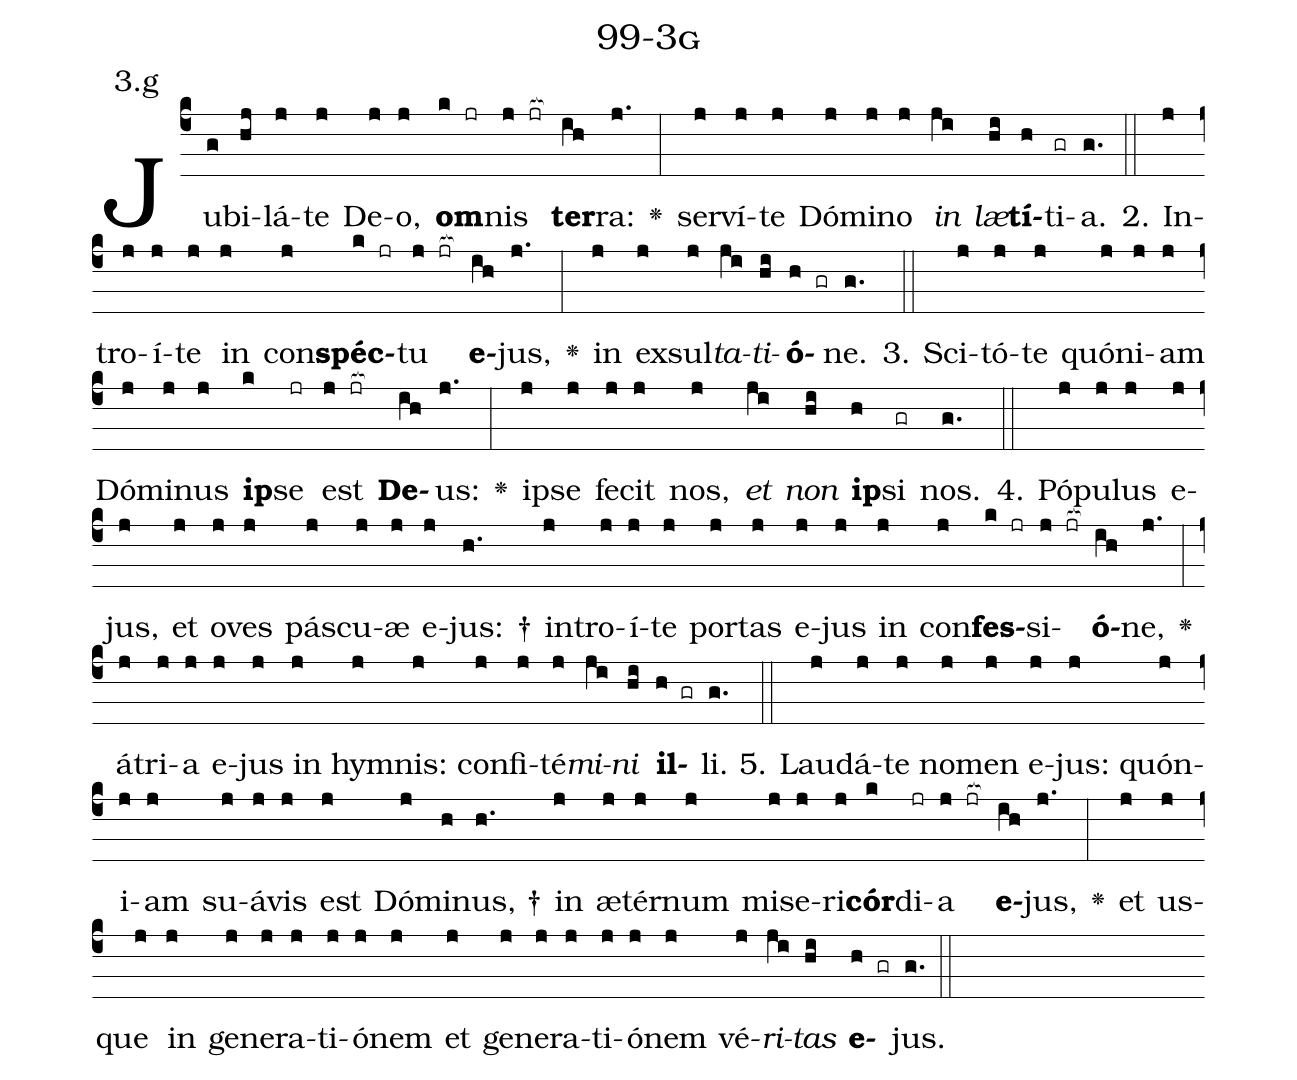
name: 99-3g;
annotation: 3.g;
%%
(c4)Ju(g)bi(hj)lá(j)te(j) De(j)o,(j) <b>om</b>(k jr)nis(j jr[ocb:1{]) <b>ter</b>(ih[ocb:0}])ra:(j.) <v>\greheightstar</v>(:) ser(j)ví(j)te(j) Dó(j)mi(j)no(j) <i>in</i>(ji) <i>læ</i>(hi)<b>tí</b>(h)ti(gr)a.(g.) (::)
2. In(j)tro(j)í(j)te(j) in(j) con(j)<b>spéc</b>(k jr)tu(j jr[ocb:1{]) <b>e</b>(ih[ocb:0}])jus,(j.) <v>\greheightstar</v>(:) in(j) ex(j)sul(j)<i>ta</i>(ji)<i>ti</i>(hi)<b>ó</b>(h gr)ne.(g.) (::)
3. Sci(j)tó(j)te(j) quón(j)i(j)am(j) Dó(j)mi(j)nus(j) <b>ip</b>(k)se(jr) est(j jr[ocb:1{]) <b>De</b>(ih[ocb:0}])us:(j.) <v>\greheightstar</v>(:) ip(j)se(j) fe(j)cit(j) nos,(j) <i>et</i>(ji) <i>non</i>(hi) <b>ip</b>(h)si(gr) nos.(g.) (::)
4. Pó(j)pu(j)lus(j) e(j)jus,(j) et(j) o(j)ves(j) pás(j)cu(j)æ(j) e(j)jus: †(h.) in(j)tro(j)í(j)te(j) por(j)tas(j) e(j)jus(j) in(j) con(j)<b>fes</b>(k jr)si(j jr[ocb:1{])<b>ó</b>(ih[ocb:0}])ne,(j.) <v>\greheightstar</v>(:) á(j)tri(j)a(j) e(j)jus(j) in(j) hym(j)nis:(j) con(j)fi(j)té(j)<i>mi</i>(ji)<i>ni</i>(hi) <b>il</b>(h gr)li.(g.) (::)
5. Lau(j)dá(j)te(j) no(j)men(j) e(j)jus:(j) quón(j)i(j)am(j) su(j)á(j)vis(j) est(j) Dó(j)mi(h)nus, †(h.) in(j) æ(j)tér(j)num(j) mi(j)se(j)ri(j)<b>cór</b>(k)di(jr)a(j jr[ocb:1{]) <b>e</b>(ih[ocb:0}])jus,(j.) <v>\greheightstar</v>(:) et(j) us(j)que(j) in(j) ge(j)ne(j)ra(j)ti(j)ó(j)nem(j) et(j) ge(j)ne(j)ra(j)ti(j)ó(j)nem(j) vé(j)<i>ri</i>(ji)<i>tas</i>(hi) <b>e</b>(h gr)jus.(g.) (::)
